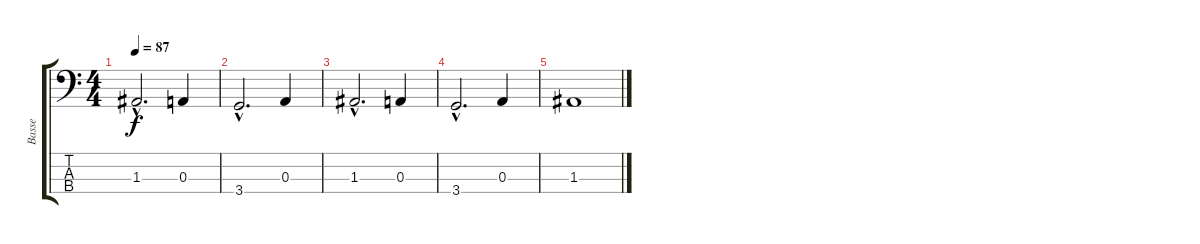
\track ("Basse" "Basse") {instrument electricbassfinger}
\staff {score tabs}
\tuning (G2 D2 A1 E1) {hide}
\ts (4 4)
\tempo 87
\clef f4
\ks c
1.3{hac}.2{d dy f} 0.3.4 |
3.4{hac}.2{d} 0.3.4 |
1.3{hac}.2{d} 0.3.4 |
3.4{hac}.2{d} 0.3.4 |
1.3.1
